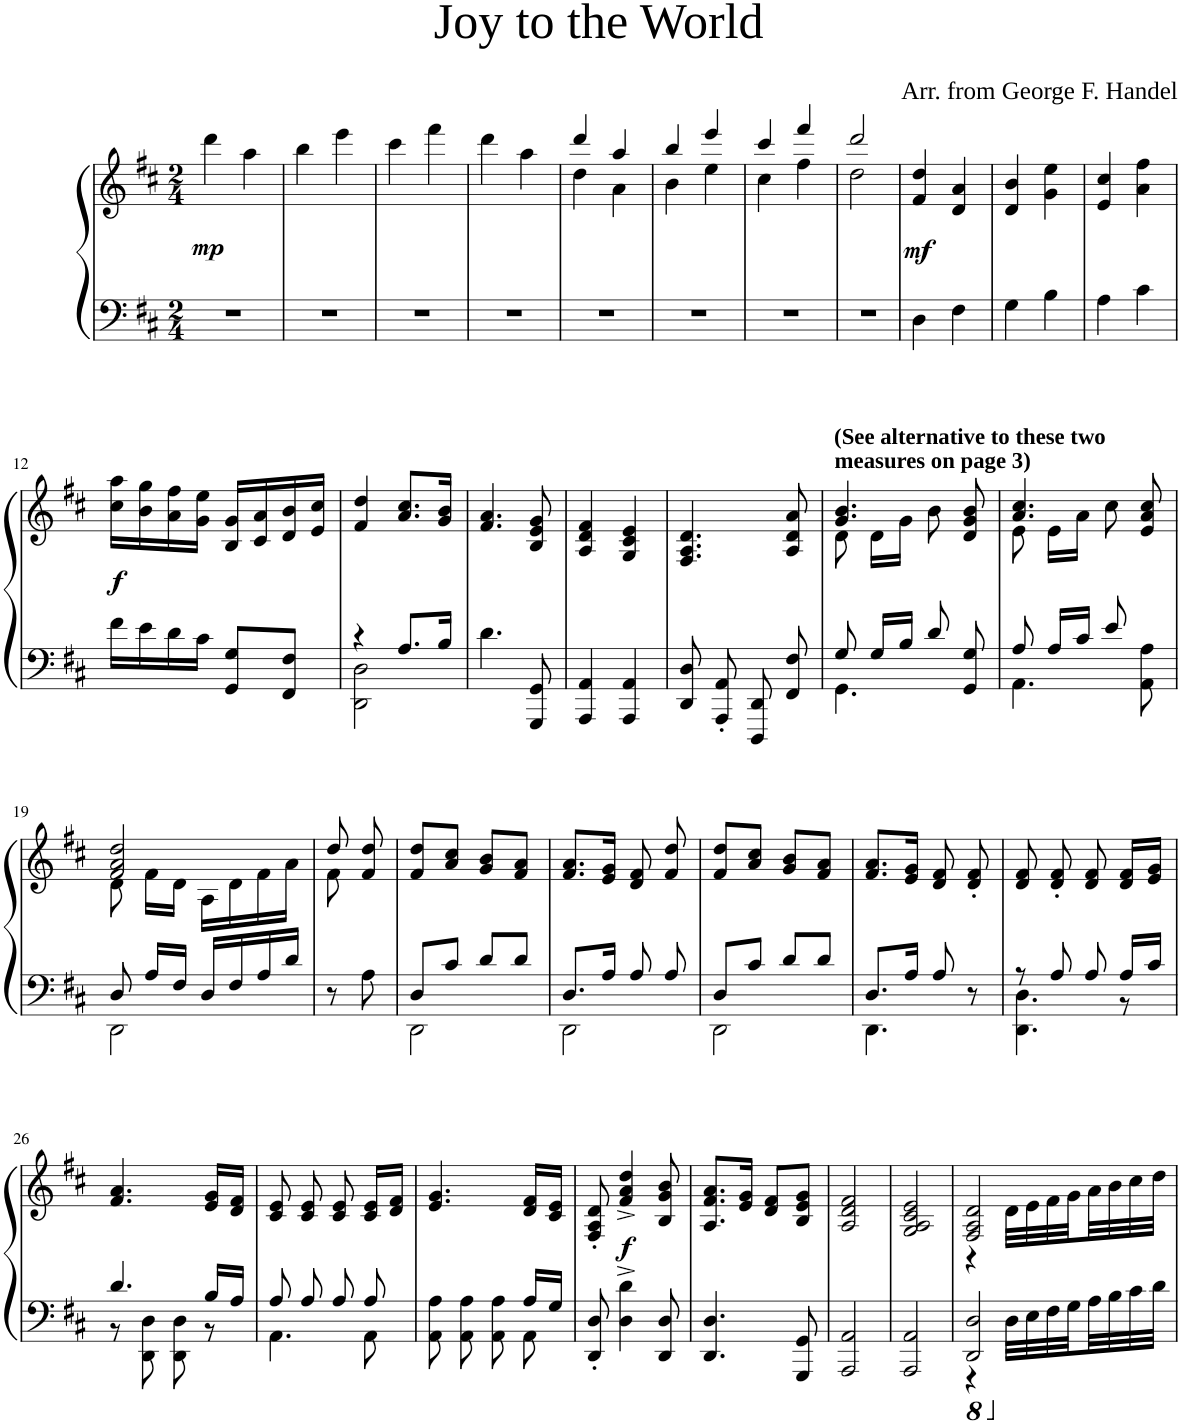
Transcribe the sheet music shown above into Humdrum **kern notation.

**kern	**kern	**dynam
*part1	*part1	*part1
*staff2	*staff1	*staff1/2
*I"Piano	*	*
*I'Pno	*	*
*clefF4	*clefG2	*
*k[f#c#]	*k[f#c#]	*
*M2/4	*M2/4	*
=1	=1	=1
!	!	!LO:DY:b
2r	4ddd\	mp
.	4aa\	.
=2	=2	=2
2r	4bb\	.
.	4eee\	.
=3	=3	=3
2r	4ccc#\	.
.	4fff#\	.
=4	=4	=4
2r	4ddd\	.
.	4aa\	.
=5	=5	=5
*	*^	*
2r	4ddd/	4dd\	.
.	4aa/	4a\	.
=6	=6	=6	=6
2r	4bb/	4b\	.
.	4eee/	4ee\	.
=7	=7	=7	=7
2r	4ccc#/	4cc#\	.
.	4fff#/	4ff#\	.
=8	=8	=8	=8
2r	2ddd/	2dd\	.
=9	=9	=9	=9
!	!	!	!LO:DY:b
*	*v	*v	*
4D\	4f#/ 4dd/	mf
4F#\	4d/ 4a/	.
=10	=10	=10
4G\	4d/ 4b/	.
4B\	4g\ 4ee\	.
=11	=11	=11
4A\	4e/ 4cc#/	.
4c#\	4a\ 4ff#\	.
!!LO:LB:g=z
=12	=12	=12
!	!	!LO:DY:b
16f#\LL	16cc#\ 16aa\LL	f
16e\	16b\ 16gg\	.
16d\	16a\ 16ff#\	.
16c#\JJ	16g\ 16ee\JJ	.
8GG/ 8G/L	16B/ 16g/LL	.
.	16c#/ 16a/	.
8FF#/ 8F#/J	16d/ 16b/	.
.	16e/ 16cc#/JJ	.
=13	=13	=13
*^	*	*
4r	2DD\ 2D\	4f#/ 4dd/	.
8.A/L	.	8.a/ 8.cc#/L	.
16B/Jk	.	16g/ 16b/Jk	.
*v	*v	*	*
=14	=14	=14
4.d\	4.f#/ 4.a/	.
8GGG/ 8GG/	8B/ 8e/ 8g/	.
=15	=15	=15
4AAA/ 4AA/	4A/ 4d/ 4f#/	.
4AAA/ 4AA/	4G/ 4c#/ 4e/	.
=16	=16	=16
8DD/ 8D/	4.F#/ 4.A/ 4.d/	.
8AAA/' 8AA/'	.	.
8DDD/ 8DD/	.	.
8FF#/ 8F#/	8A/ 8d/ 8a/	.
=17	=17	=17
*^	*^	*
!	!	!LO:TX:a:B:t=(See alternative to these two	!	!
!	!	!LO:TX:a:t=measures on page 3)	!	!
8G/	4.GG\	4.g/ 4.b/	8d\	.
16G/LL	.	.	16d\LL	.
16B/JJ	.	.	16g\JJ	.
8d/	.	.	8b\	.
8GG/ 8G/	8ryy	8d/ 8g/ 8b/	8ryy	.
=18	=18	=18	=18	=18
8A/	4.AA\	4.a/ 4.cc#/	8e\	.
16A/LL	.	.	16e\LL	.
16c#/JJ	.	.	16a\JJ	.
8e/	.	.	8cc#\	.
8AA\ 8A\	8ryy	8e/ 8a/ 8cc#/	8ryy	.
!!LO:LB:g=z	!!
=19	=19	=19	=19	=19
8D/	2DD\	2f#/ 2a/ 2dd/	8d\	.
16A/LL	.	.	16f#\LL	.
16F#/JJ	.	.	16d\JJ	.
16D/LL	.	.	16A\LL	.
16F#/	.	.	16d\	.
16A/	.	.	16f#\	.
16d/JJ	.	.	16a\JJ	.
*v	*v	*	*	*
=20	=20	=20	=20
8r	8dd/	8f#\	.
8A\	8f#/ 8dd/	8ryy	.
*	*v	*v	*
=21	=21	=21
*^	*	*
8D/L	2DD\	8f#/ 8dd/L	.
8c#/J	.	8a/ 8cc#/J	.
8d/L	.	8g/ 8b/L	.
8d/J	.	8f#/ 8a/J	.
=22	=22	=22	=22
8.D/L	2DD\	8.f#/ 8.a/L	.
16A/Jk	.	16e/ 16g/Jk	.
8A/	.	8d/ 8f#/	.
8A/	.	8f#/ 8dd/	.
=23	=23	=23	=23
8D/L	2DD\	8f#/ 8dd/L	.
8c#/J	.	8a/ 8cc#/J	.
8d/L	.	8g/ 8b/L	.
8d/J	.	8f#/ 8a/J	.
=24	=24	=24	=24
8.D/L	4.DD\	8.f#/ 8.a/L	.
16A/Jk	.	16e/ 16g/Jk	.
8A/	.	8d/ 8f#/	.
8r	8ryy	8d/' 8f#/'	.
=25	=25	=25	=25
8r	4.DD\ 4.D\	8d/ 8f#/	.
8A/	.	8d/' 8f#/'	.
8A/	.	8d/ 8f#/	.
16A/LL	8r	16d/ 16f#/LL	.
16c#/JJ	.	16e/ 16g/JJ	.
!!LO:LB:g=z
=26	=26	=26	=26
4.d/	8r	4.f#/ 4.a/	.
.	8DD\ 8D\	.	.
.	8DD\ 8D\	.	.
16B/LL	8r	16e/ 16g/LL	.
16A/JJ	.	16d/ 16f#/JJ	.
=27	=27	=27	=27
8A/	4.AA\	8c#/ 8e/	.
8A/	.	8c#/ 8e/	.
8A/	.	8c#/ 8e/	.
8A/	8AA\	16c#/ 16e/LL	.
.	.	16d/ 16f#/JJ	.
=28	=28	=28	=28
8AA\ 8A\	4.ryy	4.e/ 4.g/	.
8AA\ 8A\	.	.	.
8AA\ 8A\	.	.	.
16A/LL	8AA\	16d/ 16f#/LL	.
16G/JJ	.	16c#/ 16e/JJ	.
*v	*v	*	*
=29	=29	=29
8DD/' 8D/'	8F#/' 8A/' 8d/'	.
!	!	!LO:DY:a=2
4D\^ 4d\^	4f#/^ 4a/^ 4dd/^	f
8DD/ 8D/	8B/ 8g/ 8b/	.
=30	=30	=30
4.DD/ 4.D/	8.A/ 8.f#/ 8.a/L	.
.	16e/ 16g/Jk	.
.	8d/ 8f#/L	.
8GGG/ 8GG/	8B/ 8e/ 8g/J	.
=31	=31	=31
2AAA/ 2AA/	2A/ 2d/ 2f#/	.
=32	=32	=32
2AAA/ 2AA/	2G/ 2A/ 2c#/ 2e/	.
=33	=33	=33
*8ba	*	*
*^	*^	*
2DDD/ 2DD/	4r	2F#/ 2A/ 2d/	4r	.
*X8ba	*	*	*	*
.	32D\LLL	.	32d\LLL	.
.	32E\	.	32e\	.
.	32F#\	.	32f#\	.
.	32G\	.	32g\	.
.	32A\	.	32a\	.
.	32B\	.	32b\	.
.	32c#\	.	32cc#\	.
.	32d\JJJ	.	32dd\JJJ	.
*v	*v	*	*	*
*	*v	*v	*
=	=	=
*-	*-	*-
